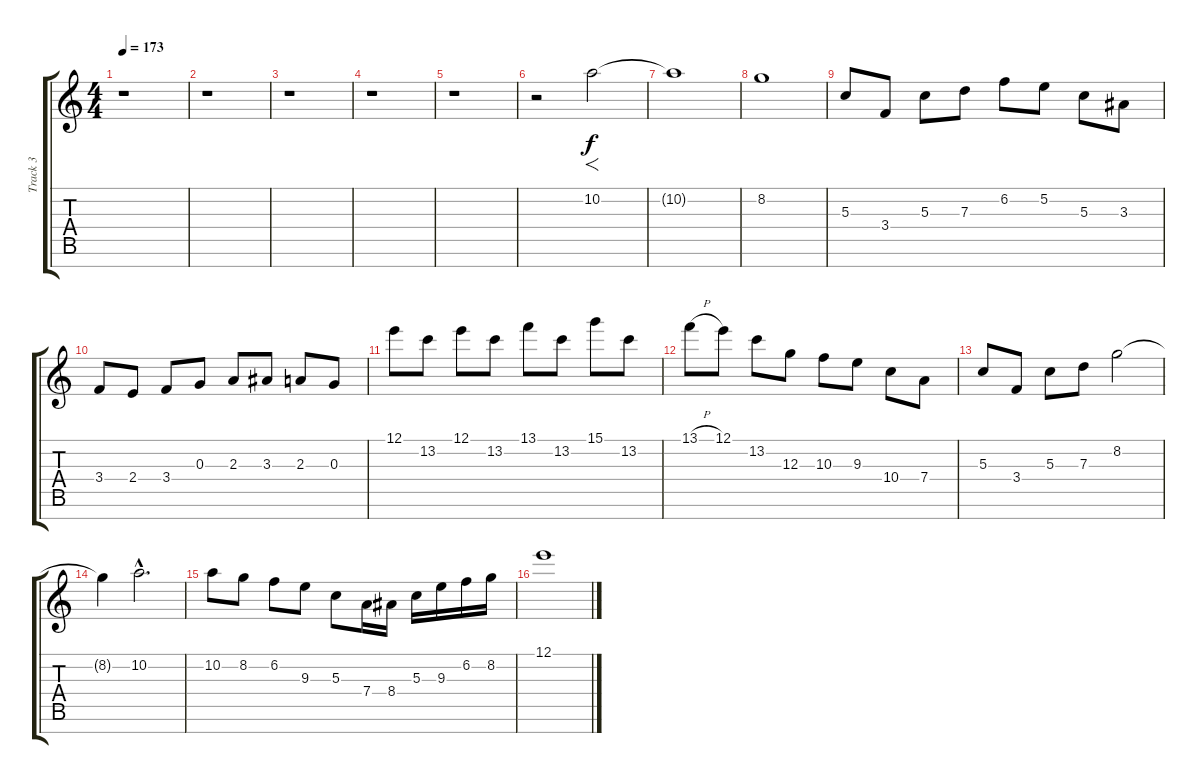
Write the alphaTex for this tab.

\track ("Track 3" "Track 3") {instrument distortionguitar}
\staff {score tabs}
\tuning (E4 B3 G3 D3 A2 E2 B1) {hide}
\ts (4 4)
\tempo 173
\clef g2
\ks c
r.1{dy f instrument distortionguitar} |
r.1 |
r.1 |
r.1 |
r.1 |
r.2 10.2.2{f} |
10.2{t}.1 |
8.2.1 |
5.3.8 3.4.8 5.3.8 7.3.8 6.2.8 5.2.8 5.3.8 3.3.8 |
3.4.8 2.4.8 3.4.8 0.3.8 2.3.8 3.3.8 2.3.8 0.3.8 |
12.1.8 13.2.8 12.1.8 13.2.8 13.1.8 13.2.8 15.1.8 13.2.8 |
13.1{h}.8 12.1.8 13.2.8 12.3.8 10.3.8 9.3.8 10.4.8 7.4.8 |
5.3.8 3.4.8 5.3.8 7.3.8 8.2.2 |
8.2{t}.4 10.2{hac}.2{d} |
10.2.8 8.2.8 6.2.8 9.3.8 5.3.8 7.4.16 8.4.16 5.3.16 9.3.16 6.2.16 8.2.16 |
12.1.1
